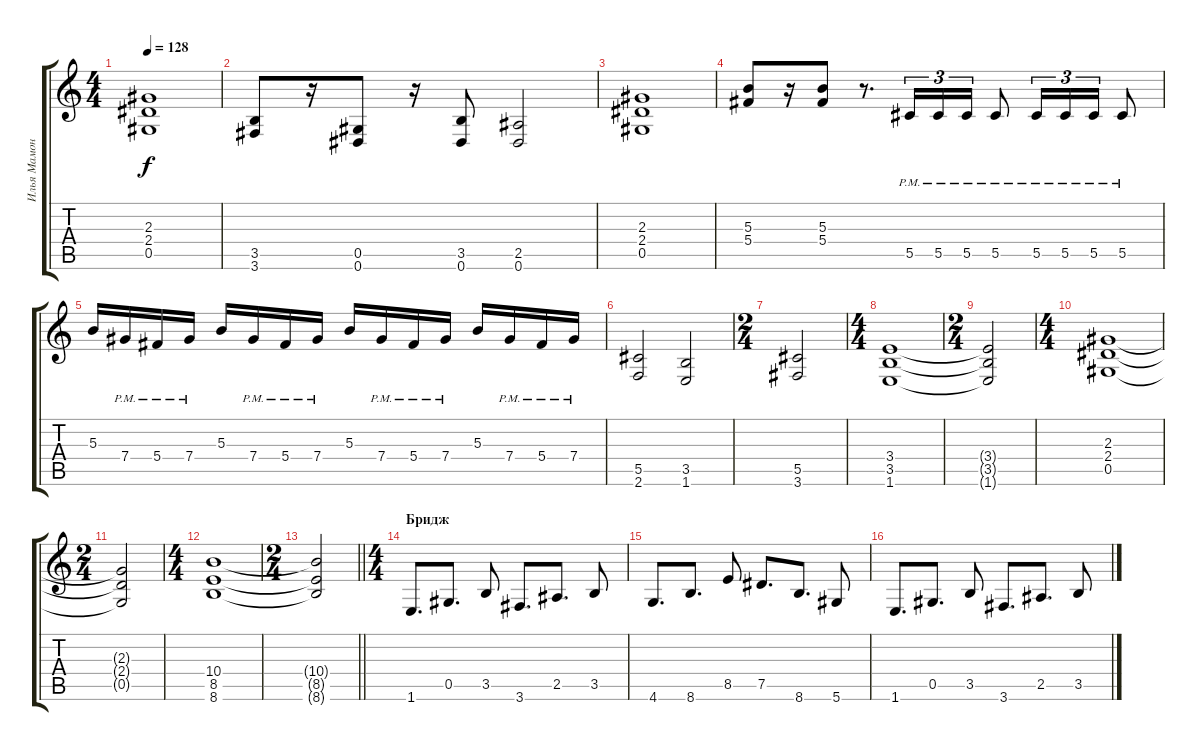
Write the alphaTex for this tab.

\track ("Илья Мамонтов" "Илья Мамон") {instrument distortionguitar}
\staff {score tabs}
\tuning (Eb4 Bb3 Gb3 Db3 Ab2 Eb2) {hide}
\ts (4 4)
\tempo 128
\clef g2
\ks c
(2.3 2.4 0.5).1{dy f} |
(3.5 3.6).8 r.16 (0.5 0.6).8 r.16 (3.5 0.6).8 (2.5 0.6).2 |
(2.3 2.4 0.5).1 |
(5.3 5.4).8 r.16 (5.3 5.4).8 r.8{d} 5.5{pm}.16{tu (3 2)} 5.5{pm}.16{tu (3 2)} 5.5{pm}.16{tu (3 2)} 5.5{pm}.8 5.5{pm}.16{tu (3 2)} 5.5{pm}.16{tu (3 2)} 5.5{pm}.16{tu (3 2)} 5.5{pm}.8 |
5.3.16 7.4{pm}.16 5.4{pm}.16 7.4{pm}.16 5.3.16 7.4{pm}.16 5.4{pm}.16 7.4{pm}.16 5.3.16 7.4{pm}.16 5.4{pm}.16 7.4{pm}.16 5.3.16 7.4{pm}.16 5.4{pm}.16 7.4{pm}.16 |
(5.5 2.6).2 (3.5 1.6).2 |
\ts (2 4)
(5.5 3.6).2 |
\ts (4 4)
(3.4 3.5 1.6).1 |
\ts (2 4)
(3.4{t} 3.5{t} 1.6{t}).2 |
\ts (4 4)
(2.3 2.4 0.5).1 |
\ts (2 4)
(2.3{t} 2.4{t} 0.5{t}).2 |
\ts (4 4)
(10.4 8.5 8.6).1 |
\ts (2 4)
\barLineRight lightlight
(10.4{t} 8.5{t} 8.6{t}).2 |
\ts (4 4)
\section ("" "Бридж")
1.6.8{d} 0.5.8{d} 3.5.8 3.6.8{d} 2.5.8{d} 3.5.8 |
4.6.8{d} 8.6.8{d} 8.5.8 7.5.8{d} 8.6.8{d} 5.6.8 |
1.6.8{d} 0.5.8{d} 3.5.8 3.6.8{d} 2.5.8{d} 3.5.8
